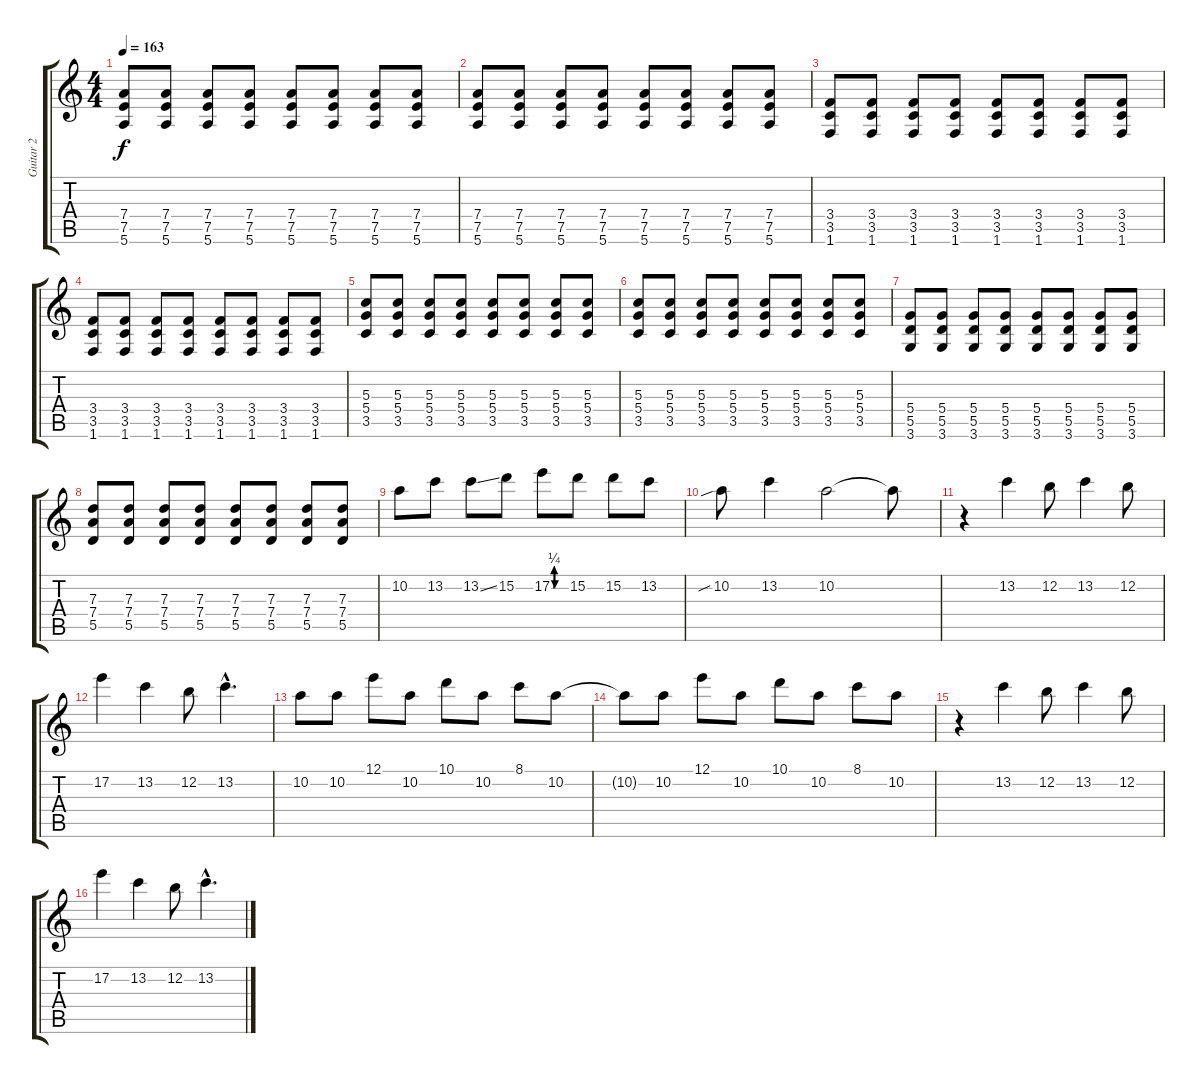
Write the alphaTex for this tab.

\track ("Guitar 2" "Guitar 2") {instrument distortionguitar}
\staff {score tabs}
\tuning (E4 B3 G3 D3 A2 E2) {hide}
\ts (4 4)
\tempo 163
\clef g2
\ks c
(7.4 7.5 5.6).8{dy f} (7.4 7.5 5.6).8 (7.4 7.5 5.6).8 (7.4 7.5 5.6).8 (7.4 7.5 5.6).8 (7.4 7.5 5.6).8 (7.4 7.5 5.6).8 (7.4 7.5 5.6).8 |
(7.4 7.5 5.6).8 (7.4 7.5 5.6).8 (7.4 7.5 5.6).8 (7.4 7.5 5.6).8 (7.4 7.5 5.6).8 (7.4 7.5 5.6).8 (7.4 7.5 5.6).8 (7.4 7.5 5.6).8 |
(3.4 3.5 1.6).8 (3.4 3.5 1.6).8 (3.4 3.5 1.6).8 (3.4 3.5 1.6).8 (3.4 3.5 1.6).8 (3.4 3.5 1.6).8 (3.4 3.5 1.6).8 (3.4 3.5 1.6).8 |
(3.4 3.5 1.6).8 (3.4 3.5 1.6).8 (3.4 3.5 1.6).8 (3.4 3.5 1.6).8 (3.4 3.5 1.6).8 (3.4 3.5 1.6).8 (3.4 3.5 1.6).8 (3.4 3.5 1.6).8 |
(5.3 5.4 3.5).8 (5.3 5.4 3.5).8 (5.3 5.4 3.5).8 (5.3 5.4 3.5).8 (5.3 5.4 3.5).8 (5.3 5.4 3.5).8 (5.3 5.4 3.5).8 (5.3 5.4 3.5).8 |
(5.3 5.4 3.5).8 (5.3 5.4 3.5).8 (5.3 5.4 3.5).8 (5.3 5.4 3.5).8 (5.3 5.4 3.5).8 (5.3 5.4 3.5).8 (5.3 5.4 3.5).8 (5.3 5.4 3.5).8 |
(5.4 5.5 3.6).8 (5.4 5.5 3.6).8 (5.4 5.5 3.6).8 (5.4 5.5 3.6).8 (5.4 5.5 3.6).8 (5.4 5.5 3.6).8 (5.4 5.5 3.6).8 (5.4 5.5 3.6).8 |
(7.3 7.4 5.5).8 (7.3 7.4 5.5).8 (7.3 7.4 5.5).8 (7.3 7.4 5.5).8 (7.3 7.4 5.5).8 (7.3 7.4 5.5).8 (7.3 7.4 5.5).8 (7.3 7.4 5.5).8 |
10.2.8 13.2.8 13.2{ss}.8 15.2.8 17.2{be (custom 0 0 8 0 10 1 13 0 46 0 60 0)}.8 15.2.8 15.2.8 13.2.8 |
10.2{sib}.8 13.2.4 10.2.2 10.2{t}.8 |
r.4 13.2.4 12.2.8 13.2.4 12.2.8 |
17.2.4 13.2.4 12.2.8 13.2{hac}.4{d} |
10.2.8 10.2.8 12.1.8 10.2.8 10.1.8 10.2.8 8.1.8 10.2.8 |
10.2{t}.8 10.2.8 12.1.8 10.2.8 10.1.8 10.2.8 8.1.8 10.2.8 |
r.4 13.2.4 12.2.8 13.2.4 12.2.8 |
17.2.4 13.2.4 12.2.8 13.2{hac}.4{d}
